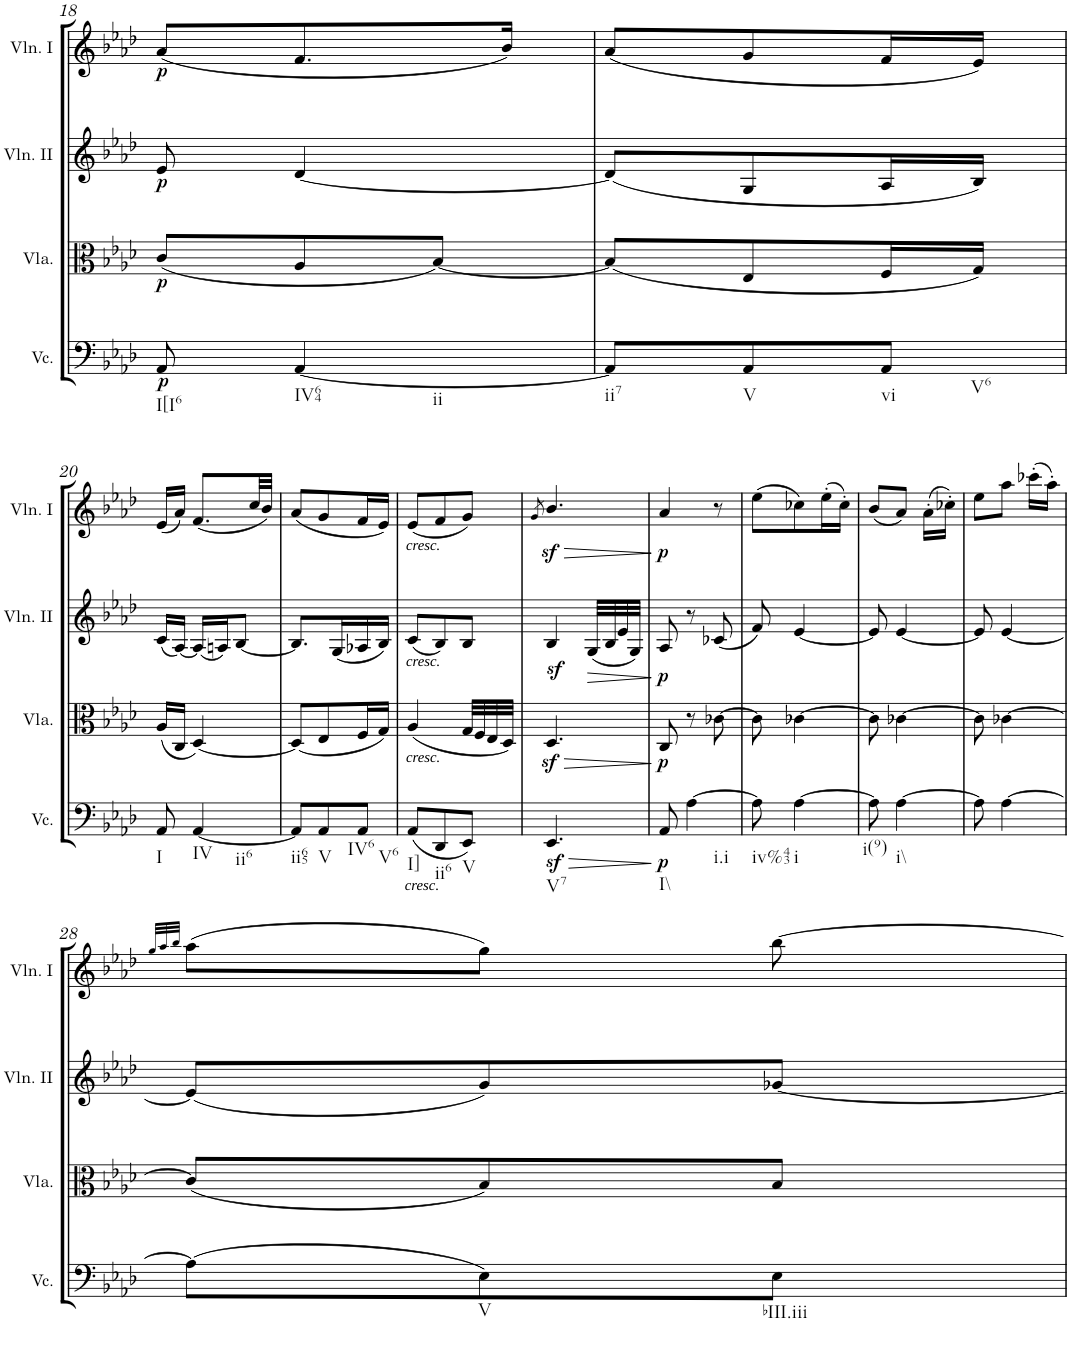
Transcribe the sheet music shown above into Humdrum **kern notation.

**kern	**dynam	**kern	**dynam	**kern	**dynam	**kern	**dynam
*part4	*part4	*part3	*part3	*part2	*part2	*part1	*part1
*staff4	*staff4	*staff3	*staff3	*staff2	*staff2	*staff1	*staff1
*I"Violoncello	*	*I"Viola	*	*I"Violin II	*	*I"Violin I	*
*I'Vc.	*	*I'Vla.	*	*I'Vln. II	*	*I'Vln. I	*
!!LO:PB:g=z
*clefF4	*	*clefC3	*	*clefG2	*	*clefG2	*
*k[b-e-a-d-]	*	*k[b-e-a-d-]	*	*k[b-e-a-d-]	*	*k[b-e-a-d-]	*
*A-:	*	*A-:	*	*A-:	*	*A-:	*
*M3/8	*	*M3/8	*	*M3/8	*	*M3/8	*
=18	=18	=18	=18	=18	=18	=18	=18
!LO:TX:b:t=I[I6	!	!	!	!	!	!	!
!	!LO:DY:b	!	!LO:DY:b	!	!LO:DY:b	!	!LO:DY:b
8AA-/	p	(8c/L	p	8e-/	p	(8a-/L	p
!LO:TX:b:t=IV64	!	!	!	!	!	!	!
!LO:TX:b:t=ii	!	!	!	!	!	!	!
[4AA-/	.	8A-/	.	[4d-/	.	8.f/	.
.	.	[8B-/J)	.	.	.	.	.
.	.	.	.	.	.	16b-/Jk)	.
=19	=19	=19	=19	=19	=19	=19	=19
!LO:TX:b:t=ii7	!	!	!	!	!	!	!
8AA-/L]	.	(8B-/L]	.	(8d-/L]	.	(8a-/L	.
!LO:TX:b:t=V	!	!	!	!	!	!	!
8AA-/	.	8E-/	.	8G/	.	8g/	.
!LO:TX:b:t=vi	!	!	!	!	!	!	!
!LO:TX:b:t=V6	!	!	!	!	!	!	!
8AA-/J	.	16F/L	.	16A-/L	.	16f/L	.
.	.	16G/JJ)	.	16B-/JJ)	.	16e-/JJ)	.
!!LO:LB:g=z
=20	=20	=20	=20	=20	=20	=20	=20
!LO:TX:b:t=I	!	!	!	!	!	!	!
8AA-/	.	(16A-/LL	.	(16c/LL	.	(16e-/LL	.
.	.	16C/JJ	.	[16A-/JJ)	.	16a-/JJ)	.
!LO:TX:b:t=IV	!	!	!	!	!	!	!
!LO:TX:b:t=ii6	!	!	!	!	!	!	!
[4AA-/	.	[4D-/)	.	(16A-/LL]	.	(8.f/L	.
.	.	.	.	16An/J)	.	.	.
.	.	.	.	[8B-/J	.	.	.
.	.	.	.	.	.	32cc/LL	.
.	.	.	.	.	.	32b-/JJJ)	.
=21	=21	=21	=21	=21	=21	=21	=21
!LO:TX:b:t=ii65	!	!	!	!	!	!	!
8AA-/L]	.	(8D-/L]	.	8.B-/L]	.	(8a-/L	.
!LO:TX:b:t=V	!	!	!	!	!	!	!
8AA-/	.	8E-/	.	.	.	8g/	.
.	.	.	.	(16G/L	.	.	.
!LO:TX:b:t=IV6	!	!	!	!	!	!	!
!LO:TX:b:t=V6	!	!	!	!	!	!	!
8AA-/J	.	16F/L	.	16A-X/	.	16f/L	.
.	.	16G/JJ)	.	16B-/JJ)	.	16e-/JJ)	.
=22	=22	=22	=22	=22	=22	=22	=22
!	!	!	!	!	!	!LO:TX:b:i:t=cresc.	!
!	!	!	!	!LO:TX:b:i:t=cresc.	!	!	!
!	!	!LO:TX:b:i:t=cresc.	!	!	!	!	!
!LO:TX:b:i:t=cresc.	!	!	!	!	!	!	!
!LO:TX:b:t=I]	!	!	!	!	!	!	!
(8AA-/L	.	(4A-/	.	(8c/L	.	(8e-/L	.
!LO:TX:b:t=ii6	!	!	!	!	!	!	!
8DD-/	.	.	.	8B-/)	.	8f/	.
!LO:TX:b:t=V	!	!	!	!	!	!	!
8EE-/J)	.	32G/LLL	.	8B-/J	.	8g/J)	.
.	.	32F/	.	.	.	.	.
.	.	32E-/	.	.	.	.	.
.	.	32D-/JJJ)	.	.	.	.	.
=23	=23	=23	=23	=23	=23	=23	=23
.	.	.	.	.	.	8qg/	.
!LO:TX:b:t=V7	!	!	!	!	!	!	!
!	!LO:HP:b	!	!LO:HP:b	!	!	!	!
4.EE-z</	>	4.D-z>/	>	4B-/	.	4.b-z</	.
!	!	!	!	!	!LO:HP:b	!	!
.	.	.	.	(32G/LLL	>	.	.
.	.	.	.	32B-/	.	.	.
.	.	.	.	32e-/	.	.	.
.	.	.	.	32G/JJJ)	.	.	.
.	]	.	]	.	]	.	.
=24	=24	=24	=24	=24	=24	=24	=24
!LO:TX:b:t=I\\	!	!	!	!	!	!	!
!	!LO:DY:b	!	!LO:DY:b	!	!LO:DY:b	!	!LO:DY:b
8AA-/	p	8C/	p	8A-/	p	4a-/	p
!LO:TX:b:t=i.i	!	!	!	!	!	!	!
[4A-\	.	8r	.	8r	.	.	.
.	.	[8c-X\	.	(8c-X/	.	8r	.
=25	=25	=25	=25	=25	=25	=25	=25
!LO:TX:b:t=iv%43	!	!	!	!	!	!	!
8A-\]	.	8c-\]	.	8f/)	.	(8ee-\L	.
!LO:TX:b:t=i	!	!	!	!	!	!	!
[4A-\	.	[4c-X\	.	[4e-/	.	8cc-X\)	.
.	.	.	.	.	.	(16ee-'\L	.
.	.	.	.	.	.	16cc-'\JJ)	.
=26	=26	=26	=26	=26	=26	=26	=26
!LO:TX:b:t=i(9)	!	!	!	!	!	!	!
8A-\]	.	8c-\]	.	8e-/]	.	(8b-/L	.
!LO:TX:b:t=i\\	!	!	!	!	!	!	!
[4A-\	.	[4c-X\	.	[4e-/	.	8a-/J)	.
.	.	.	.	.	.	(16a-'\LL	.
.	.	.	.	.	.	16cc-X'\JJ)	.
=27	=27	=27	=27	=27	=27	=27	=27
8A-\]	.	8c-\]	.	8e-/]	.	8ee-\L	.
[4A-\	.	[4c-X\	.	[4e-/	.	8aa-\J	.
.	.	.	.	.	.	(16ccc-X'\LL	.
.	.	.	.	.	.	16aa-'\JJ)	.
!!LO:LB:g=z
=28	=28	=28	=28	=28	=28	=28	=28
.	.	.	.	.	.	32qgg/LLL	.
.	.	.	.	.	.	32qaa-/	.
.	.	.	.	.	.	32qbb-/JJJ	.
(8A-\L]	.	(8c-/L]	.	(8e-/L]	.	(8aa-\L	.
!LO:TX:b:t=V	!	!	!	!	!	!	!
8E-\)	.	8B-/)	.	8g/)	.	8gg\J)	.
!LO:TX:b:t=bIII.iii	!	!	!	!	!	!	!
8E-\J	.	8B-/J	.	[8g-X/J	.	[8bb-\	.
=	=	=	=	=	=	=	=
*-	*-	*-	*-	*-	*-	*-	*-
